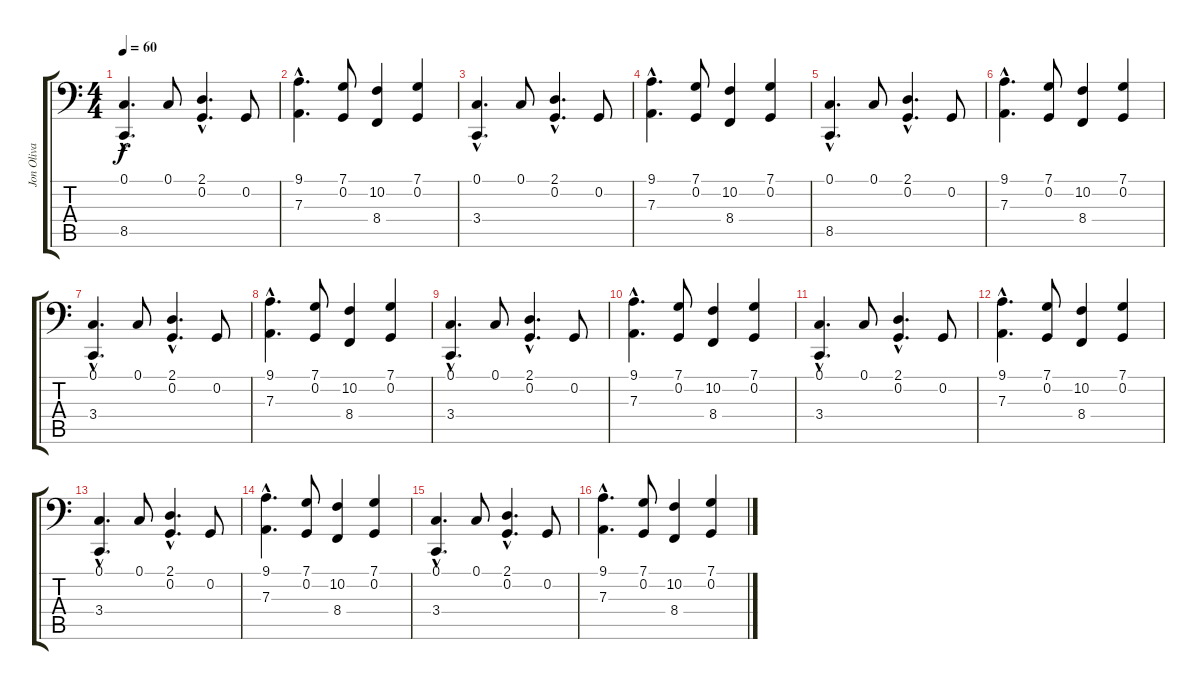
\track ("Jon Oliva" "Jon Oliva") {instrument acousticgrandpiano}
\staff {score tabs}
\tuning (C3 G2 D2 A1 E1 B0) {hide}
\ts (4 4)
\tempo 60
\clef f4
\ks c
(0.1{hac} 8.5{hac}).4{d dy f} 0.1.8 (2.1{hac} 0.2{hac}).4{d} 0.2.8 |
(9.1{hac} 7.3{hac}).4{d} (7.1 0.2).8 (10.2 8.4).4 (7.1 0.2).4 |
(0.1{hac} 3.4{hac}).4{d} 0.1.8 (2.1{hac} 0.2{hac}).4{d} 0.2.8 |
(9.1{hac} 7.3{hac}).4{d} (7.1 0.2).8 (10.2 8.4).4 (7.1 0.2).4 |
(0.1{hac} 8.5{hac}).4{d} 0.1.8 (2.1{hac} 0.2{hac}).4{d} 0.2.8 |
(9.1{hac} 7.3{hac}).4{d} (7.1 0.2).8 (10.2 8.4).4 (7.1 0.2).4 |
(0.1{hac} 3.4{hac}).4{d} 0.1.8 (2.1{hac} 0.2{hac}).4{d} 0.2.8 |
(9.1{hac} 7.3{hac}).4{d} (7.1 0.2).8 (10.2 8.4).4 (7.1 0.2).4 |
(0.1{hac} 3.4{hac}).4{d} 0.1.8 (2.1{hac} 0.2{hac}).4{d} 0.2.8 |
(9.1{hac} 7.3{hac}).4{d} (7.1 0.2).8 (10.2 8.4).4 (7.1 0.2).4 |
(0.1{hac} 3.4{hac}).4{d} 0.1.8 (2.1{hac} 0.2{hac}).4{d} 0.2.8 |
(9.1{hac} 7.3{hac}).4{d} (7.1 0.2).8 (10.2 8.4).4 (7.1 0.2).4 |
(0.1{hac} 3.4{hac}).4{d} 0.1.8 (2.1{hac} 0.2{hac}).4{d} 0.2.8 |
(9.1{hac} 7.3{hac}).4{d} (7.1 0.2).8 (10.2 8.4).4 (7.1 0.2).4 |
(0.1{hac} 3.4{hac}).4{d} 0.1.8 (2.1{hac} 0.2{hac}).4{d} 0.2.8 |
(9.1{hac} 7.3{hac}).4{d} (7.1 0.2).8 (10.2 8.4).4 (7.1 0.2).4
